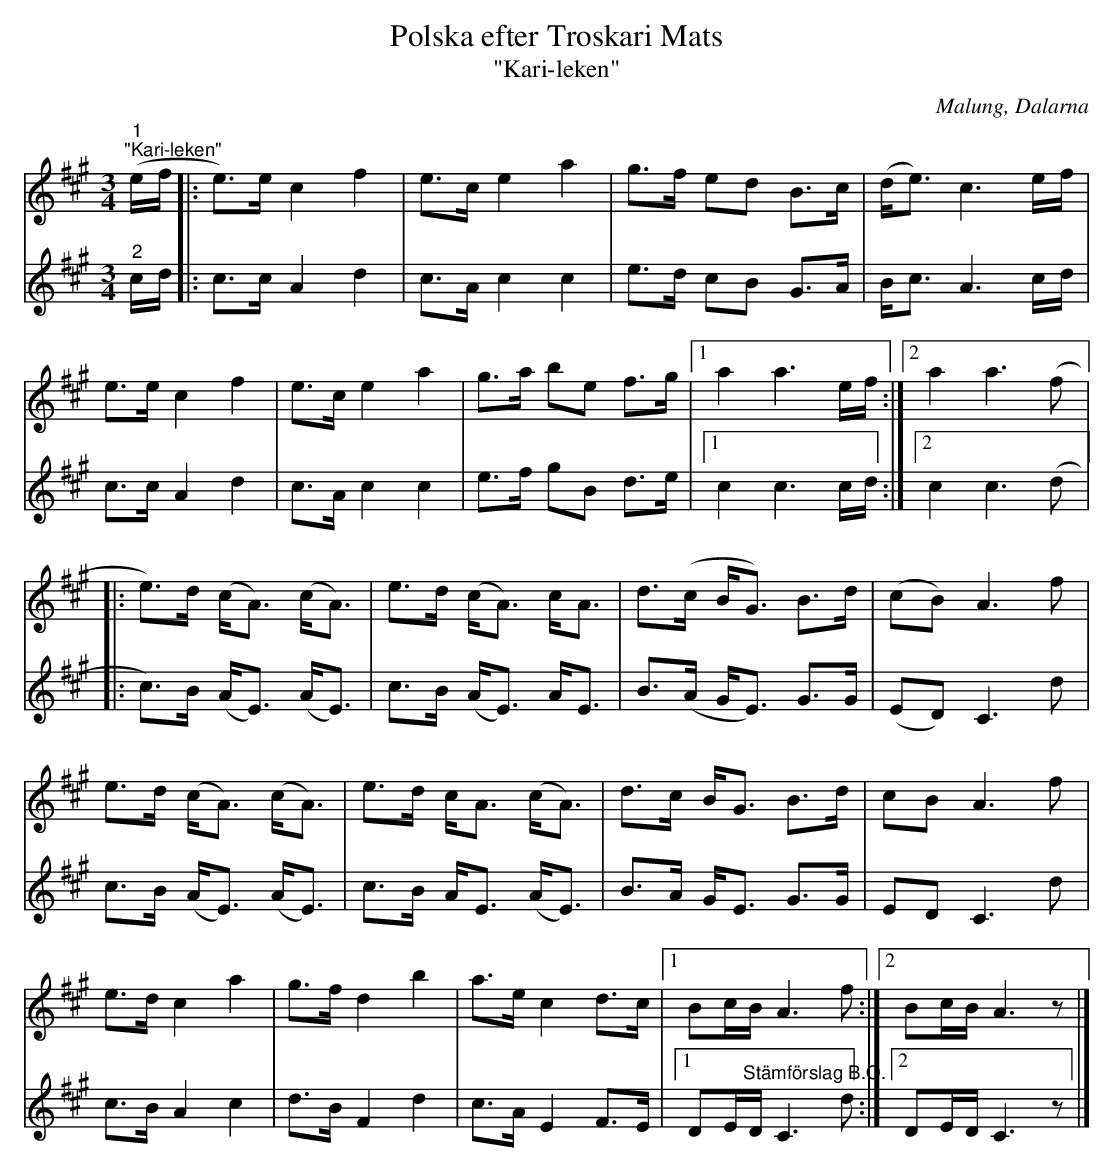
X:1
T:Polska efter Troskari Mats
T:"Kari-leken"
O:Malung, Dalarna
L:1/8
M:3/4
K:A
V:1
"^1""^\"Kari-leken\"" (e/f/ |: e>)e c2 f2 | e>c e2 a2 | g>f ed B>c | (d<e) c3 e/f/ |
e>e c2 f2 | e>c e2 a2 | g>a be f>g |1 a2 a3 e/f/ :|2 a2 a3 (f |:
e>)d (c<A) (c<A) | e>d (c<A) c<A | d>(c B<G) B>d | (cB) A3 f |
e>d (c<A) (c<A) | e>d c<A (c<A) | d>c B<G B>d | cB A3 f |
e>d c2 a2 | g>f d2 b2 | a>e c2 d>c |1 Bc/B/ A3 f :|2 Bc/B/ A3 z |]
V:2
"^2" c/d/ |: c>c A2 d2 | c>A c2 c2 | e>d cB G>A | B<c A3 c/d/ |
c>c A2 d2 | c>A c2 c2 | e>f gB d>e |1 c2 c3 c/d/ :|2 c2 c3 (d |:
c>)B (A<E) (A<E) | c>B (A<E) A<E | B>(A G<E) G>G | (ED) C3 d |
c>B (A<E) (A<E) | c>B A<E (A<E) | B>A G<E G>G | ED C3 d | c>B A2 c2 |
d>B F2 d2 | c>A E2 F>E |1 DE/"^Stämförslag B.O."D/ C3 d :|2 DE/D/ C3 z |]
